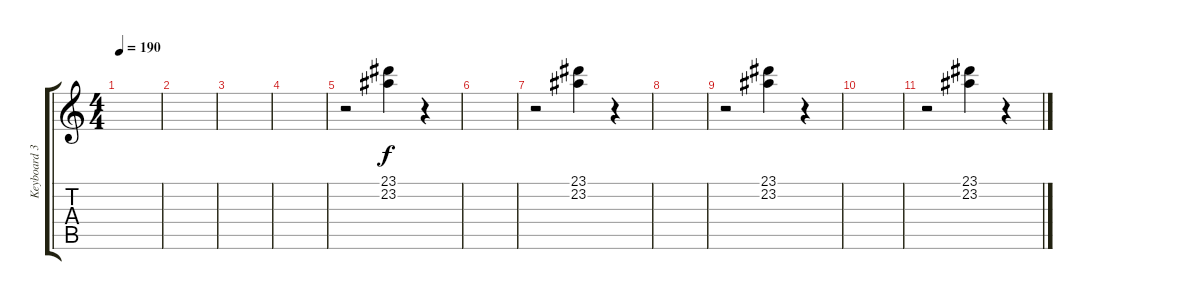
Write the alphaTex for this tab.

\track ("Keyboard 3" "Keyboard 3") {instrument stringensemble1}
\staff {score tabs}
\tuning (E4 B3 G3 D3 A2 E2) {hide}
\ts (4 4)
\tempo 190
\clef g2
\ks c
|
|
|
|
r.2 (23.1 23.2).4 r.4 |
|
r.2 (23.1 23.2).4 r.4 |
|
r.2 (23.1 23.2).4 r.4 |
|
r.2 (23.1 23.2).4 r.4
